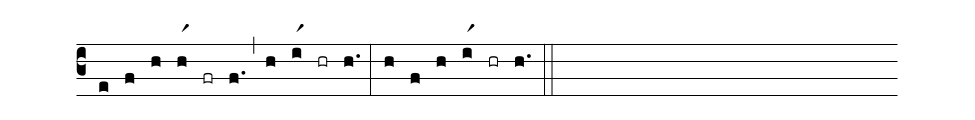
%%
(c3)
(e) (f)
(h) (hr1) (fr) (f.)  (,)
(h) (ir1) (hr) (h.) (:)
(h) (f) (h) (ir1) (hr) (h.) (::)
